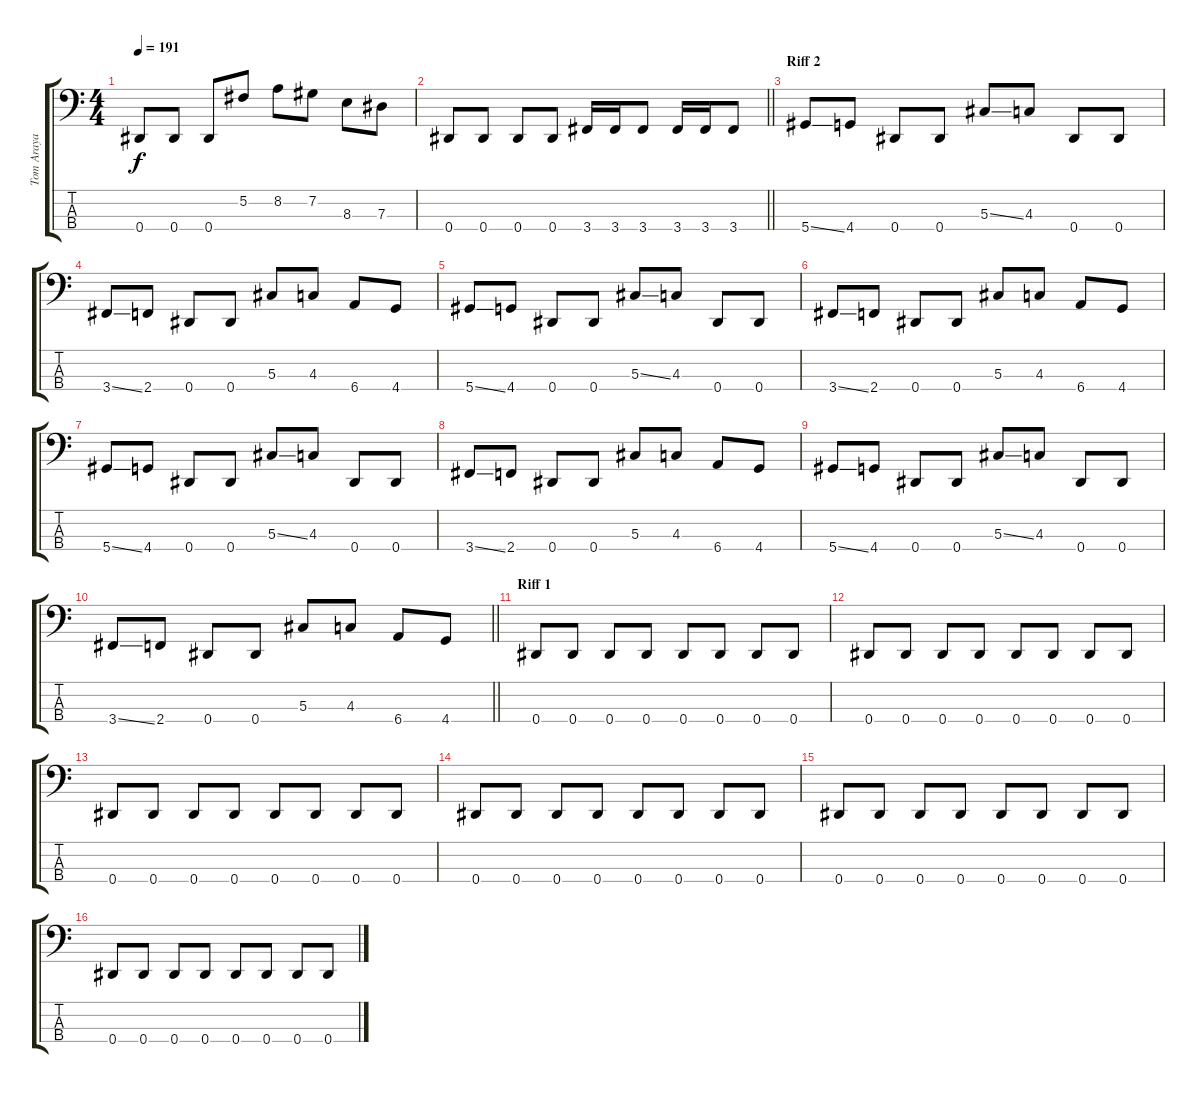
\track ("Tom Araya" "Tom Araya") {instrument electricbasspick}
\staff {score tabs}
\tuning (Gb2 Db2 Ab1 Eb1) {hide}
\ts (4 4)
\tempo 191
\clef f4
\ks c
0.4.8{dy f} 0.4.8 0.4.8 5.2.8 8.2.8 7.2.8 8.3.8 7.3.8 |
\barLineRight lightlight
0.4.8 0.4.8 0.4.8 0.4.8 3.4.16 3.4.16 3.4.8 3.4.16 3.4.16 3.4.8 |
\section ("" "Riff 2")
5.4{ss}.8 4.4.8 0.4.8 0.4.8 5.3{ss}.8 4.3.8 0.4.8 0.4.8 |
3.4{ss}.8 2.4.8 0.4.8 0.4.8 5.3.8 4.3.8 6.4.8 4.4.8 |
5.4{ss}.8 4.4.8 0.4.8 0.4.8 5.3{ss}.8 4.3.8 0.4.8 0.4.8 |
3.4{ss}.8 2.4.8 0.4.8 0.4.8 5.3.8 4.3.8 6.4.8 4.4.8 |
5.4{ss}.8 4.4.8 0.4.8 0.4.8 5.3{ss}.8 4.3.8 0.4.8 0.4.8 |
3.4{ss}.8 2.4.8 0.4.8 0.4.8 5.3.8 4.3.8 6.4.8 4.4.8 |
5.4{ss}.8 4.4.8 0.4.8 0.4.8 5.3{ss}.8 4.3.8 0.4.8 0.4.8 |
\barLineRight lightlight
3.4{ss}.8 2.4.8 0.4.8 0.4.8 5.3.8 4.3.8 6.4.8 4.4.8 |
\section ("" "Riff 1")
0.4.8 0.4.8 0.4.8 0.4.8 0.4.8 0.4.8 0.4.8 0.4.8 |
0.4.8 0.4.8 0.4.8 0.4.8 0.4.8 0.4.8 0.4.8 0.4.8 |
0.4.8 0.4.8 0.4.8 0.4.8 0.4.8 0.4.8 0.4.8 0.4.8 |
0.4.8 0.4.8 0.4.8 0.4.8 0.4.8 0.4.8 0.4.8 0.4.8 |
0.4.8 0.4.8 0.4.8 0.4.8 0.4.8 0.4.8 0.4.8 0.4.8 |
0.4.8 0.4.8 0.4.8 0.4.8 0.4.8 0.4.8 0.4.8 0.4.8
